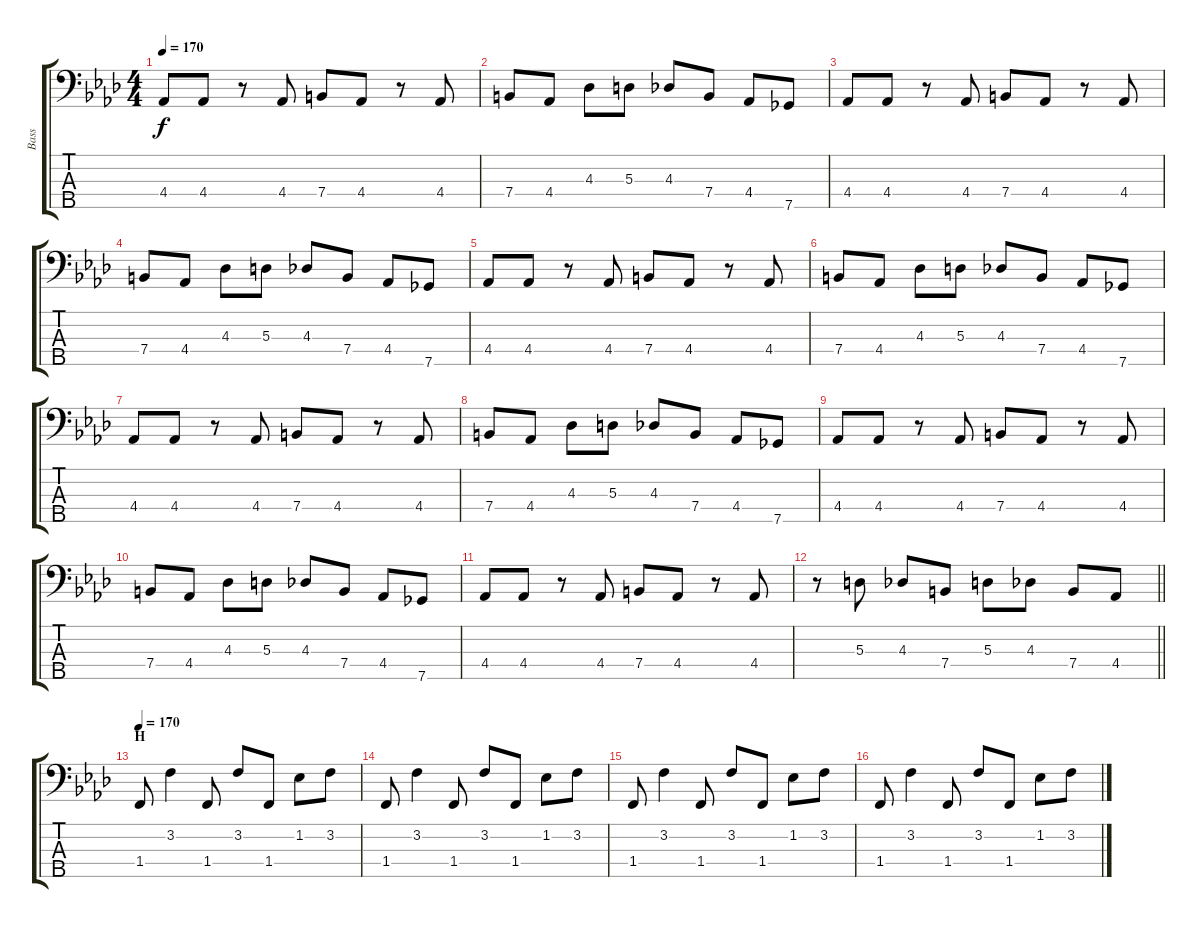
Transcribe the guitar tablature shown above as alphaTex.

\track ("Bass" "Bass") {instrument electricbassfinger}
\staff {score tabs}
\tuning (G2 D2 A1 E1 B0) {hide}
\ts (4 4)
\tempo 170
\clef f4
\ks ab
4.4.8{dy f} 4.4.8 r.8 4.4.8 7.4.8 4.4.8 r.8 4.4.8 |
7.4.8 4.4.8 4.3.8 5.3.8 4.3.8 7.4.8 4.4.8 7.5.8 |
4.4.8 4.4.8 r.8 4.4.8 7.4.8 4.4.8 r.8 4.4.8 |
7.4.8 4.4.8 4.3.8 5.3.8 4.3.8 7.4.8 4.4.8 7.5.8 |
4.4.8 4.4.8 r.8 4.4.8 7.4.8 4.4.8 r.8 4.4.8 |
7.4.8 4.4.8 4.3.8 5.3.8 4.3.8 7.4.8 4.4.8 7.5.8 |
4.4.8 4.4.8 r.8 4.4.8 7.4.8 4.4.8 r.8 4.4.8 |
7.4.8 4.4.8 4.3.8 5.3.8 4.3.8 7.4.8 4.4.8 7.5.8 |
4.4.8 4.4.8 r.8 4.4.8 7.4.8 4.4.8 r.8 4.4.8 |
7.4.8 4.4.8 4.3.8 5.3.8 4.3.8 7.4.8 4.4.8 7.5.8 |
4.4.8 4.4.8 r.8 4.4.8 7.4.8 4.4.8 r.8 4.4.8 |
\barLineRight lightlight
r.8 5.3.8 4.3.8 7.4.8 5.3.8 4.3.8 7.4.8 4.4.8 |
\section ("" "H")
\tempo 170
1.4.8 3.2.4 1.4.8 3.2.8 1.4.8 1.2.8 3.2.8 |
1.4.8 3.2.4 1.4.8 3.2.8 1.4.8 1.2.8 3.2.8 |
1.4.8 3.2.4 1.4.8 3.2.8 1.4.8 1.2.8 3.2.8 |
1.4.8 3.2.4 1.4.8 3.2.8 1.4.8 1.2.8 3.2.8
